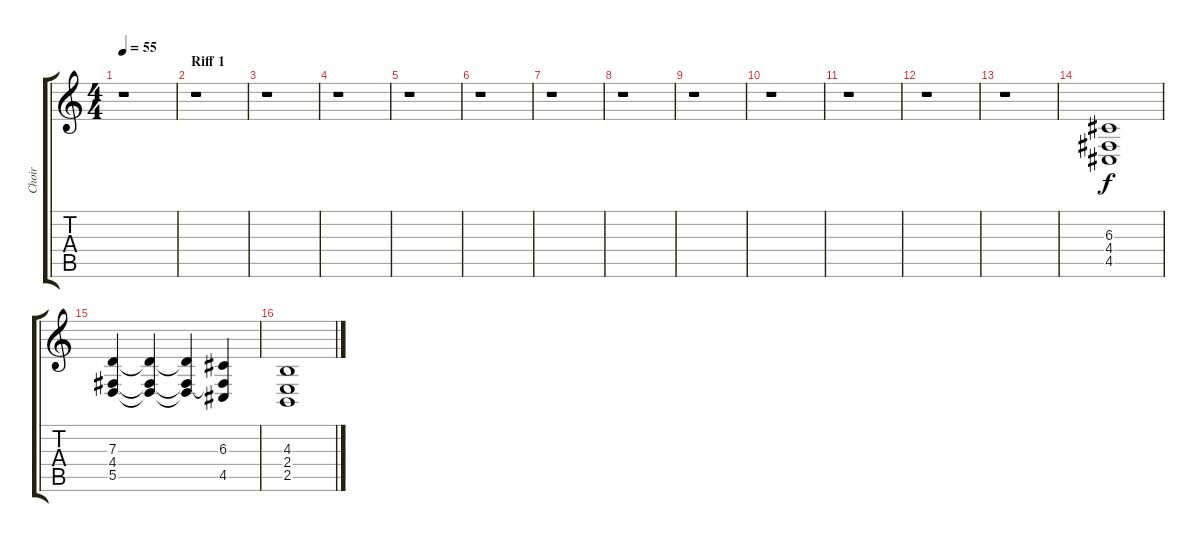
\track ("Choir" "Choir") {instrument choiraahs}
\staff {score tabs}
\tuning (E4 B3 G3 D3 A2 E2) {hide}
\ts (4 4)
\tempo 55
\clef g2
\ks c
r.1{dy f} |
\section ("" "Riff 1")
r.1 |
r.1 |
r.1 |
r.1 |
r.1 |
r.1 |
r.1 |
r.1 |
r.1 |
r.1 |
r.1 |
r.1 |
(6.3 4.4 4.5).1 |
(7.3 4.4 5.5).4 (7.3{t} 4.4{t} 5.5{t}).4 (7.3{t} 4.4{t} 5.5{t}).4 (6.3 4.4{t} 4.5).4 |
(4.3 2.4 2.5).1
